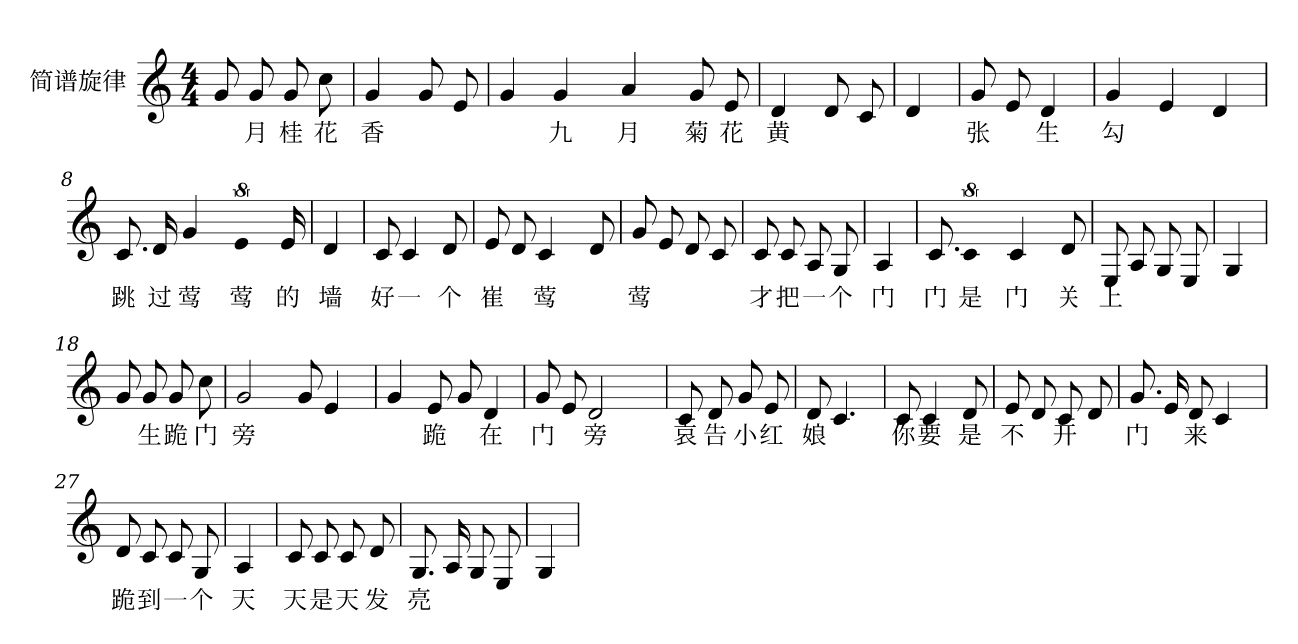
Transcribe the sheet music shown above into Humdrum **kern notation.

**kern	**text
*part1	*part1
*staff1	*staff1
*I"简谱旋律	*
*k[]	*
*M4/4	*
=1	=1
8g	.
8g	月
8g	桂
8cc	花
=2	=2
4g	香
8g	.
8e	.
=3	=3
4g	.
!LO:N:vis=4	!
4.g	九
!LO:N:vis=4	!
4.a	月
8g	菊
8e	花
=4	=4
4d	黄
8d	.
8c	.
=5	=5
4d	.
=6	=6
8g	张
8e	.
4d	生
=7	=7
4g	勾
4e	.
4d	.
=8	=8
8.c	跳
16d	过
!LO:N:vis=4	!
4.g	莺
!LO:N:vis=4	!
16%5e	莺
16e	的
=9	=9
4d	墙
=10	=10
8c	好
4c	一
8d	个
=11	=11
8e	崔
8d	.
!LO:N:vis=4	!
4.c	莺
8d	.
=12	=12
8g	莺
8e	.
8d	.
8c	.
=13	=13
8c	才
8c	把
8A	一
8G	个
=14	=14
4A	门
=15	=15
8.c	门
!LO:N:vis=4	!
16%5c	是
!LO:N:vis=4	!
4.c	门
8d	关
=16	=16
8E	上
8A	.
8G	.
8E	.
=17	=17
4G	.
=18	=18
8g	.
8g	生
8g	跪
8cc	门
=19	=19
2g	旁
8g	.
!LO:N:vis=4	!
4.e	.
=20	=20
4g	.
8e	跪
8g	.
4d	在
=21	=21
8g	门
8e	.
!LO:N:vis=2	!
2.d	旁
=22	=22
8c	哀
8d	告
8g	小
8e	红
=23	=23
8d	娘
4.c	.
=24	=24
8c	你
4c	要
8d	是
=25	=25
8e	不
8d	.
8c	开
8d	.
=26	=26
8.g	门
16e	.
8d	来
!LO:N:vis=4	!
4.c	.
=27	=27
8d	跪
8c	到
8c	一
8G	个
=28	=28
4A	天
=29	=29
8c	天
8c	是
8c	天
8d	发
=30	=30
8.G	亮
16A	.
8G	.
8E	.
=31	=31
4G	.
=	=
*-	*-
